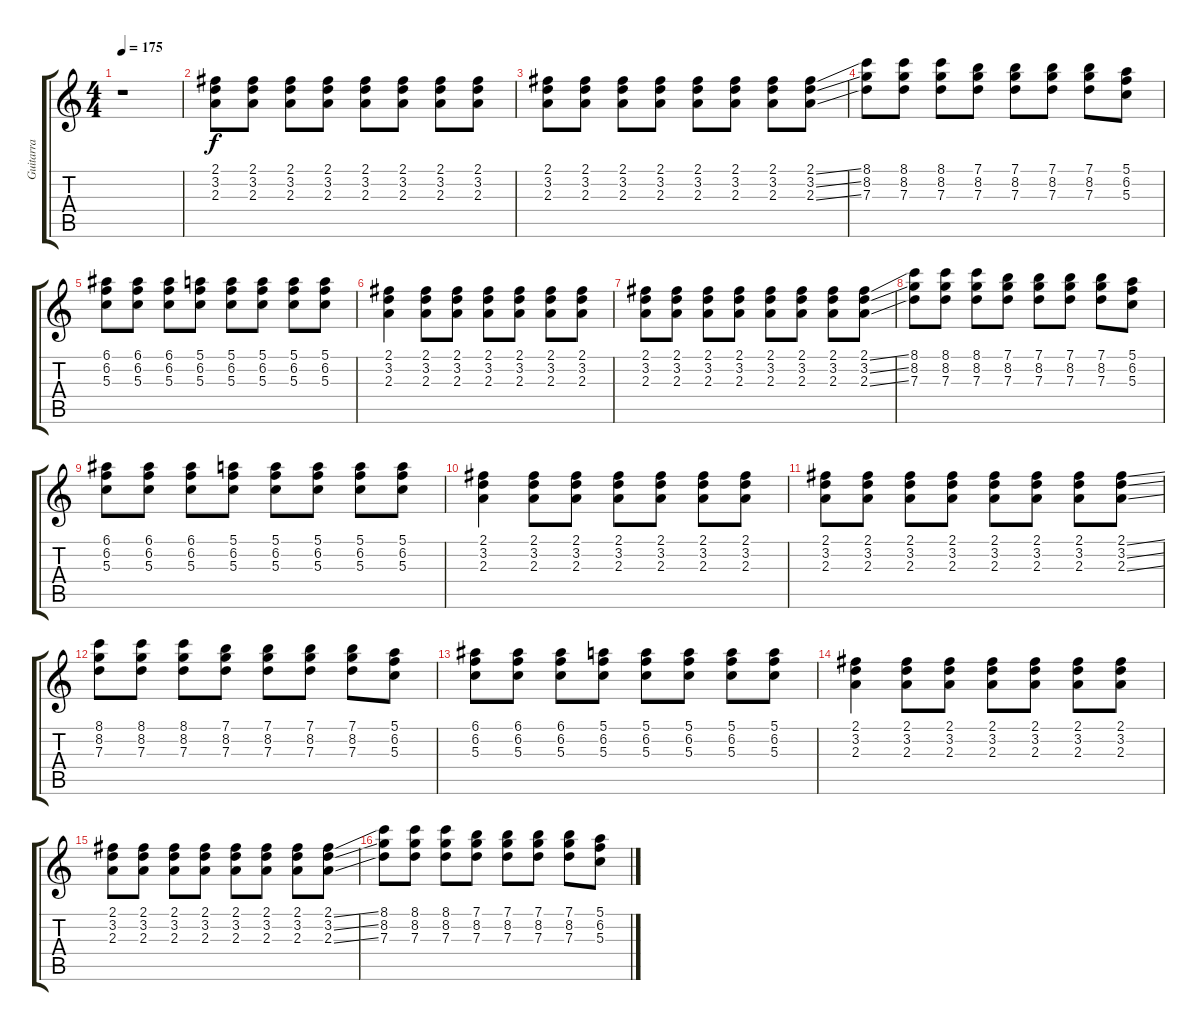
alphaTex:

\track ("Guitarra" "Guitarra") {instrument distortionguitar}
\staff {score tabs}
\tuning (E4 B3 G3 D3 A2 E2) {hide}
\ts (4 4)
\tempo 175
\clef g2
\ks c
r.1{dy f instrument distortionguitar} |
(2.1 3.2 2.3).8{volume 13 balance 14 instrument distortionguitar} (2.1 3.2 2.3).8 (2.1 3.2 2.3).8 (2.1 3.2 2.3).8 (2.1 3.2 2.3).8 (2.1 3.2 2.3).8 (2.1 3.2 2.3).8 (2.1 3.2 2.3).8 |
(2.1 3.2 2.3).8 (2.1 3.2 2.3).8 (2.1 3.2 2.3).8 (2.1 3.2 2.3).8 (2.1 3.2 2.3).8 (2.1 3.2 2.3).8 (2.1 3.2 2.3).8 (2.1{ss} 3.2{ss} 2.3{ss}).8 |
(8.1 8.2 7.3).8 (8.1 8.2 7.3).8 (8.1 8.2 7.3).8 (7.1 8.2 7.3).8 (7.1 8.2 7.3).8 (7.1 8.2 7.3).8 (7.1 8.2 7.3).8 (5.1 6.2 5.3).8 |
(6.1 6.2 5.3).8 (6.1 6.2 5.3).8 (6.1 6.2 5.3).8 (5.1 6.2 5.3).8 (5.1 6.2 5.3).8 (5.1 6.2 5.3).8 (5.1 6.2 5.3).8 (5.1 6.2 5.3).8 |
(2.1 3.2 2.3).4{volume 13 balance 14 instrument distortionguitar} (2.1 3.2 2.3).8 (2.1 3.2 2.3).8 (2.1 3.2 2.3).8 (2.1 3.2 2.3).8 (2.1 3.2 2.3).8 (2.1 3.2 2.3).8 |
(2.1 3.2 2.3).8 (2.1 3.2 2.3).8 (2.1 3.2 2.3).8 (2.1 3.2 2.3).8 (2.1 3.2 2.3).8 (2.1 3.2 2.3).8 (2.1 3.2 2.3).8 (2.1{ss} 3.2{ss} 2.3{ss}).8 |
(8.1 8.2 7.3).8 (8.1 8.2 7.3).8 (8.1 8.2 7.3).8 (7.1 8.2 7.3).8 (7.1 8.2 7.3).8 (7.1 8.2 7.3).8 (7.1 8.2 7.3).8 (5.1 6.2 5.3).8 |
(6.1 6.2 5.3).8 (6.1 6.2 5.3).8 (6.1 6.2 5.3).8 (5.1 6.2 5.3).8 (5.1 6.2 5.3).8 (5.1 6.2 5.3).8 (5.1 6.2 5.3).8 (5.1 6.2 5.3).8 |
(2.1 3.2 2.3).4{volume 13 balance 14 instrument distortionguitar} (2.1 3.2 2.3).8 (2.1 3.2 2.3).8 (2.1 3.2 2.3).8 (2.1 3.2 2.3).8 (2.1 3.2 2.3).8 (2.1 3.2 2.3).8 |
(2.1 3.2 2.3).8 (2.1 3.2 2.3).8 (2.1 3.2 2.3).8 (2.1 3.2 2.3).8 (2.1 3.2 2.3).8 (2.1 3.2 2.3).8 (2.1 3.2 2.3).8 (2.1{ss} 3.2{ss} 2.3{ss}).8 |
(8.1 8.2 7.3).8 (8.1 8.2 7.3).8 (8.1 8.2 7.3).8 (7.1 8.2 7.3).8 (7.1 8.2 7.3).8 (7.1 8.2 7.3).8 (7.1 8.2 7.3).8 (5.1 6.2 5.3).8 |
(6.1 6.2 5.3).8 (6.1 6.2 5.3).8 (6.1 6.2 5.3).8 (5.1 6.2 5.3).8 (5.1 6.2 5.3).8 (5.1 6.2 5.3).8 (5.1 6.2 5.3).8 (5.1 6.2 5.3).8 |
(2.1 3.2 2.3).4{volume 13 balance 14 instrument distortionguitar} (2.1 3.2 2.3).8 (2.1 3.2 2.3).8 (2.1 3.2 2.3).8 (2.1 3.2 2.3).8 (2.1 3.2 2.3).8 (2.1 3.2 2.3).8 |
(2.1 3.2 2.3).8 (2.1 3.2 2.3).8 (2.1 3.2 2.3).8 (2.1 3.2 2.3).8 (2.1 3.2 2.3).8 (2.1 3.2 2.3).8 (2.1 3.2 2.3).8 (2.1{ss} 3.2{ss} 2.3{ss}).8 |
(8.1 8.2 7.3).8 (8.1 8.2 7.3).8 (8.1 8.2 7.3).8 (7.1 8.2 7.3).8 (7.1 8.2 7.3).8 (7.1 8.2 7.3).8 (7.1 8.2 7.3).8 (5.1 6.2 5.3).8
